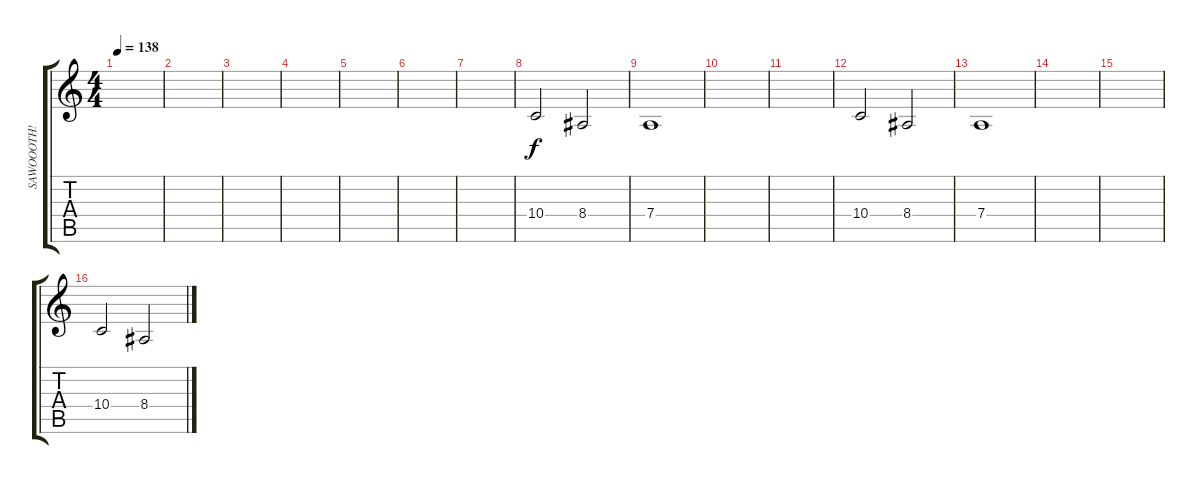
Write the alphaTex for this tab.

\track ("SAWOOOTH!" "SAWOOOTH!") {instrument pad4choir}
\staff {score tabs}
\tuning (E4 B3 G3 D3 A2 D2) {hide}
\ts (4 4)
\tempo 138
\clef g2
\ks c
|
|
|
|
|
|
|
10.4.2 8.4.2 |
7.4.1 |
|
|
10.4.2 8.4.2 |
7.4.1 |
|
|
10.4.2 8.4.2
